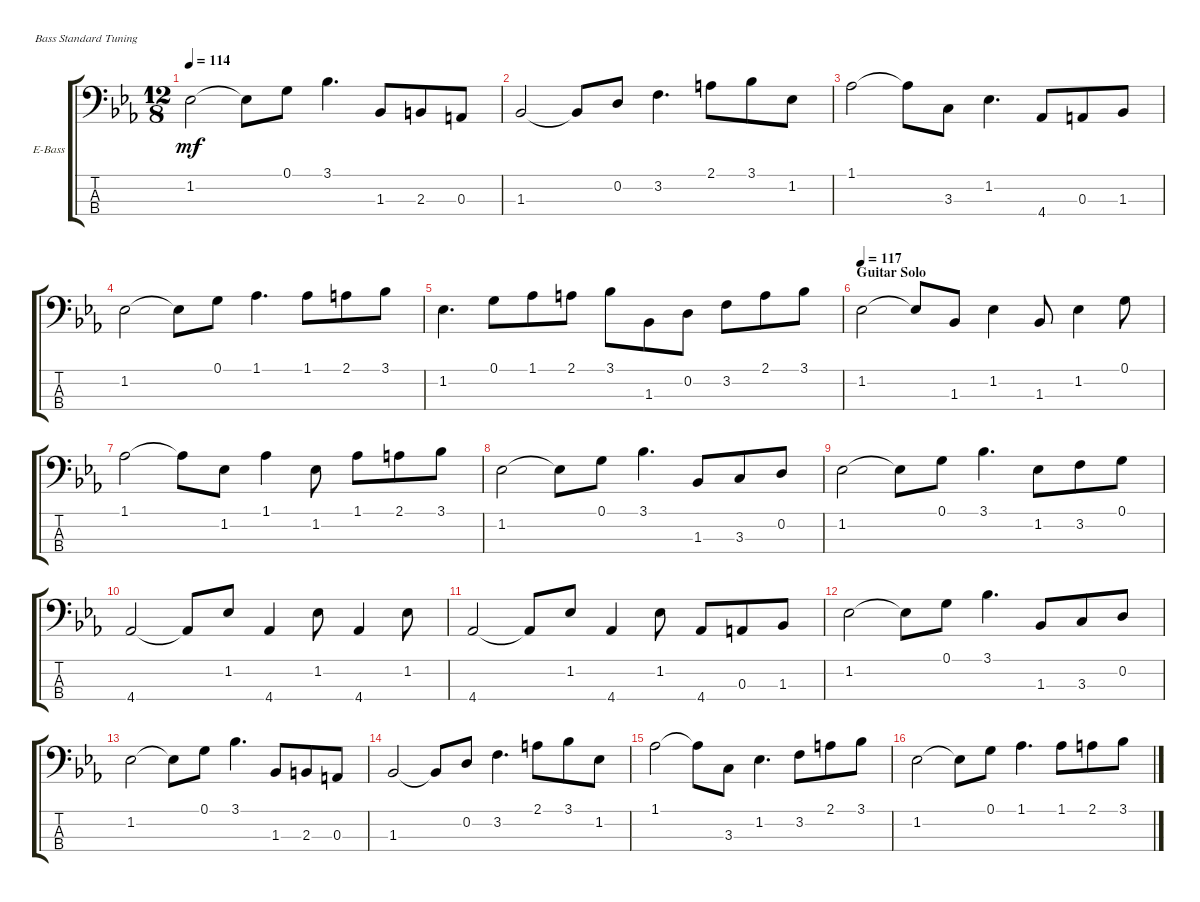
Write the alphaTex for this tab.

\defaultSystemsLayout 4
\bracketExtendMode groupsimilarinstruments
\firstSystemTrackNameOrientation horizontal
\otherSystemsTrackNameOrientation horizontal
\track ("Electric Bass" "E-Bass") {instrument electricbassfinger}
\staff {score tabs}
\tuning (G2 D2 A1 E1)
\ts (12 8)
\tempo 114
\clef f4
\ks eb
1.2.2{dy mf} 1.2{t}.8 0.1.8 3.1.4{d} 1.3.8 2.3.8 0.3.8 |
1.3.2 1.3{t}.8 0.2.8 3.2.4{d} 2.1.8 3.1.8 1.2.8 |
1.1.2 1.1{t}.8 3.3.8 1.2.4{d} 4.4.8 0.3.8 1.3.8 |
1.2.2 1.2{t}.8 0.1.8 1.1.4{d} 1.1.8 2.1.8 3.1.8 |
1.2.4{d} 0.1.8 1.1.8 2.1.8 3.1.8 1.3.8 0.2.8 3.2.8 2.1.8 3.1.8 |
\section ("" "Guitar Solo")
\tempo 117
1.2.2 1.2{t}.8 1.3.8 1.2.4 1.3.8 1.2.4 0.1.8 |
1.1.2 1.1{t}.8 1.2.8 1.1.4 1.2.8 1.1.8 2.1.8 3.1.8 |
1.2.2 1.2{t}.8 0.1.8 3.1.4{d} 1.3.8 3.3.8 0.2.8 |
1.2.2 1.2{t}.8 0.1.8 3.1.4{d} 1.2.8 3.2.8 0.1.8 |
4.4.2 4.4{t}.8 1.2.8 4.4.4 1.2.8 4.4.4 1.2.8 |
4.4.2 4.4{t}.8 1.2.8 4.4.4 1.2.8 4.4.8 0.3.8 1.3.8 |
1.2.2 1.2{t}.8 0.1.8 3.1.4{d} 1.3.8 3.3.8 0.2.8 |
1.2.2 1.2{t}.8 0.1.8 3.1.4{d} 1.3.8 2.3.8 0.3.8 |
1.3.2 1.3{t}.8 0.2.8 3.2.4{d} 2.1.8 3.1.8 1.2.8 |
1.1.2 1.1{t}.8 3.3.8 1.2.4{d} 3.2.8 2.1.8 3.1.8 |
1.2.2 1.2{t}.8 0.1.8 1.1.4{d} 1.1.8 2.1.8 3.1.8
